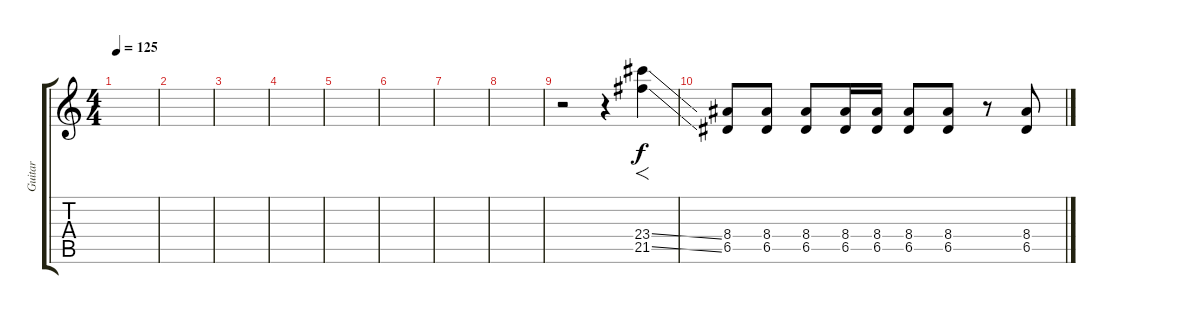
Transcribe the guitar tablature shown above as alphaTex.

\track ("Guitar" "Guitar") {instrument distortionguitar}
\staff {score tabs}
\tuning (E4 B3 G3 D3 A2 E2) {hide}
\ts (4 4)
\tempo 125
\clef g2
\ks c
|
|
|
|
|
|
|
|
r.2 r.4 (23.4{ss} 21.5{ss}).4{f} |
(8.4 6.5).8 (8.4 6.5).8 (8.4 6.5).8 (8.4 6.5).16 (8.4 6.5).16 (8.4 6.5).8 (8.4 6.5).8 r.8 (8.4 6.5).8
